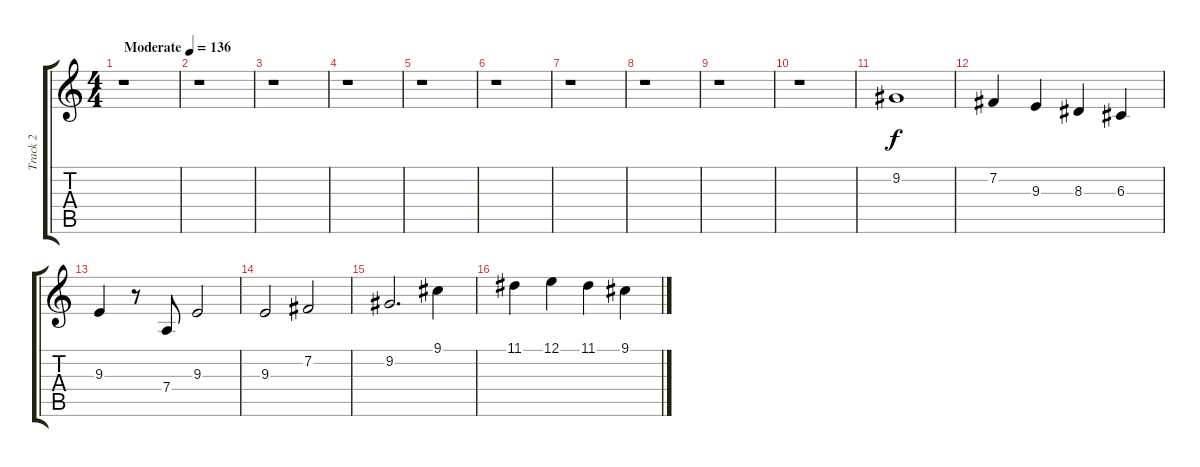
\track ("Track 2" "Track 2") {instrument violin}
\staff {score tabs}
\tuning (E4 B3 G3 D3 A2 E2) {hide}
\ts (4 4)
\tempo (136 "Moderate")
\clef g2
\ks c
r.1{dy f instrument violin} |
r.1 |
r.1 |
r.1 |
r.1 |
r.1 |
r.1 |
r.1 |
r.1 |
r.1 |
9.2.1 |
7.2.4 9.3.4 8.3.4 6.3.4 |
9.3.4 r.8 7.4.8 9.3.2 |
9.3.2 7.2.2 |
9.2.2{d} 9.1.4 |
11.1.4 12.1.4 11.1.4 9.1.4
